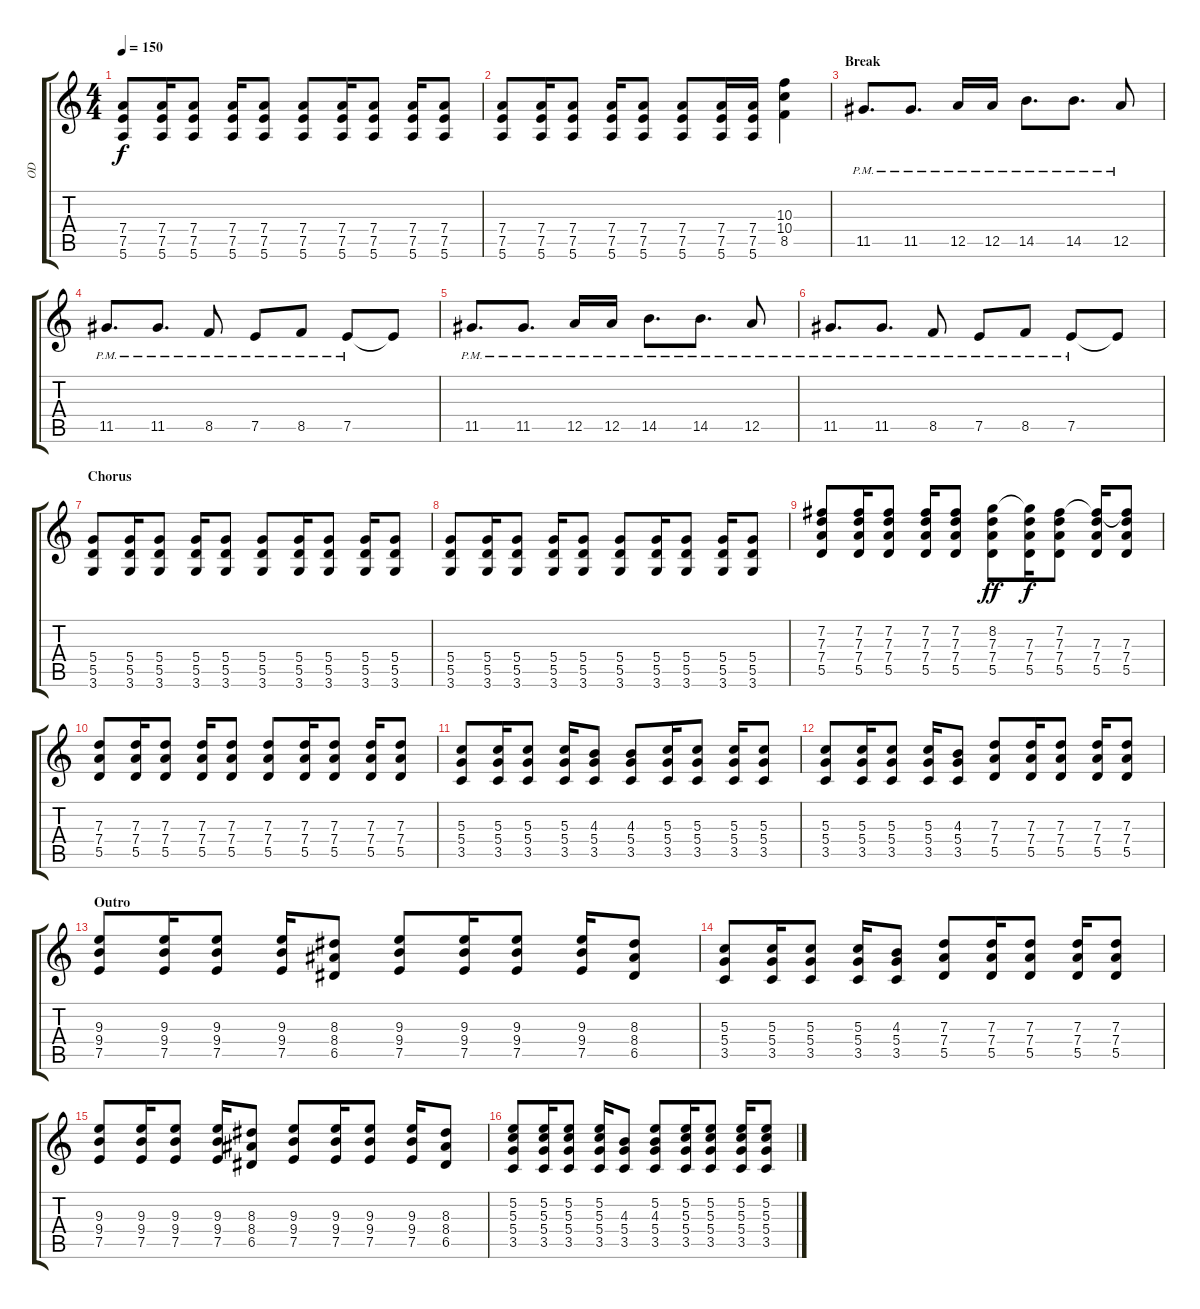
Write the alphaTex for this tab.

\track ("OD" "OD") {instrument overdrivenguitar}
\staff {score tabs}
\tuning (E4 B3 G3 D3 A2 E2) {hide}
\ts (4 4)
\tempo 150
\clef g2
\ks c
(7.4 7.5 5.6).8{dy f} (7.4 7.5 5.6).16 (7.4 7.5 5.6).8 (7.4 7.5 5.6).16 (7.4 7.5 5.6).8 (7.4 7.5 5.6).8 (7.4 7.5 5.6).16 (7.4 7.5 5.6).8 (7.4 7.5 5.6).16 (7.4 7.5 5.6).8 |
(7.4 7.5 5.6).8 (7.4 7.5 5.6).16 (7.4 7.5 5.6).8 (7.4 7.5 5.6).16 (7.4 7.5 5.6).8 (7.4 7.5 5.6).8 (7.4 7.5 5.6).16 (7.4 7.5 5.6).16 (10.3 10.4 8.5).4 |
\section ("" "Break")
11.5{pm}.8{d} 11.5{pm}.8{d} 12.5{pm}.16 12.5{pm}.16 14.5{pm}.8{d} 14.5{pm}.8{d} 12.5{pm}.8 |
11.5{pm}.8{d} 11.5{pm}.8{d} 8.5{pm}.8 7.5{pm}.8 8.5{pm}.8 7.5{pm}.8 7.5{t}.8 |
11.5{pm}.8{d} 11.5{pm}.8{d} 12.5{pm}.16 12.5{pm}.16 14.5{pm}.8{d} 14.5{pm}.8{d} 12.5{pm}.8 |
11.5{pm}.8{d} 11.5{pm}.8{d} 8.5{pm}.8 7.5{pm}.8 8.5{pm}.8 7.5{pm}.8 7.5{t}.8 |
\section ("" "Chorus")
(5.4 5.5 3.6).8 (5.4 5.5 3.6).16 (5.4 5.5 3.6).8 (5.4 5.5 3.6).16 (5.4 5.5 3.6).8 (5.4 5.5 3.6).8 (5.4 5.5 3.6).16 (5.4 5.5 3.6).8 (5.4 5.5 3.6).16 (5.4 5.5 3.6).8 |
(5.4 5.5 3.6).8 (5.4 5.5 3.6).16 (5.4 5.5 3.6).8 (5.4 5.5 3.6).16 (5.4 5.5 3.6).8 (5.4 5.5 3.6).8 (5.4 5.5 3.6).16 (5.4 5.5 3.6).8 (5.4 5.5 3.6).16 (5.4 5.5 3.6).8 |
(7.2 7.3 7.4 5.5).8 (7.2 7.3 7.4 5.5).16 (7.2 7.3 7.4 5.5).8 (7.2 7.3 7.4 5.5).16 (7.2 7.3 7.4 5.5).8 (8.2 7.3 7.4 5.5).8{dy ff} (8.2{t} 7.3 7.4 5.5).16{dy f} (7.2 7.3 7.4 5.5).8 (7.2{t} 7.3 7.4 5.5).16 (7.2{t} 7.3 7.4 5.5).8 |
(7.3 7.4 5.5).8 (7.3 7.4 5.5).16 (7.3 7.4 5.5).8 (7.3 7.4 5.5).16 (7.3 7.4 5.5).8 (7.3 7.4 5.5).8 (7.3 7.4 5.5).16 (7.3 7.4 5.5).8 (7.3 7.4 5.5).16 (7.3 7.4 5.5).8 |
(5.3 5.4 3.5).8 (5.3 5.4 3.5).16 (5.3 5.4 3.5).8 (5.3 5.4 3.5).16 (4.3 5.4 3.5).8 (4.3 5.4 3.5).8 (5.3 5.4 3.5).16 (5.3 5.4 3.5).8 (5.3 5.4 3.5).16 (5.3 5.4 3.5).8 |
(5.3 5.4 3.5).8 (5.3 5.4 3.5).16 (5.3 5.4 3.5).8 (5.3 5.4 3.5).16 (4.3 5.4 3.5).8 (7.3 7.4 5.5).8 (7.3 7.4 5.5).16 (7.3 7.4 5.5).8 (7.3 7.4 5.5).16 (7.3 7.4 5.5).8 |
\section ("" "Outro")
(9.3 9.4 7.5).8 (9.3 9.4 7.5).16 (9.3 9.4 7.5).8 (9.3 9.4 7.5).16 (8.3 8.4 6.5).8 (9.3 9.4 7.5).8 (9.3 9.4 7.5).16 (9.3 9.4 7.5).8 (9.3 9.4 7.5).16 (8.3 8.4 6.5).8 |
(5.3 5.4 3.5).8 (5.3 5.4 3.5).16 (5.3 5.4 3.5).8 (5.3 5.4 3.5).16 (4.3 5.4 3.5).8 (7.3 7.4 5.5).8 (7.3 7.4 5.5).16 (7.3 7.4 5.5).8 (7.3 7.4 5.5).16 (7.3 7.4 5.5).8 |
(9.3 9.4 7.5).8 (9.3 9.4 7.5).16 (9.3 9.4 7.5).8 (9.3 9.4 7.5).16 (8.3 8.4 6.5).8 (9.3 9.4 7.5).8 (9.3 9.4 7.5).16 (9.3 9.4 7.5).8 (9.3 9.4 7.5).16 (8.3 8.4 6.5).8 |
(5.2 5.3 5.4 3.5).8 (5.2 5.3 5.4 3.5).16 (5.2 5.3 5.4 3.5).8 (5.2 5.3 5.4 3.5).16 (4.3 5.4 3.5).8 (5.2 4.3 5.4 3.5).8 (5.2 5.3 5.4 3.5).16 (5.2 5.3 5.4 3.5).8 (5.2 5.3 5.4 3.5).16 (5.2 5.3 5.4 3.5).8
